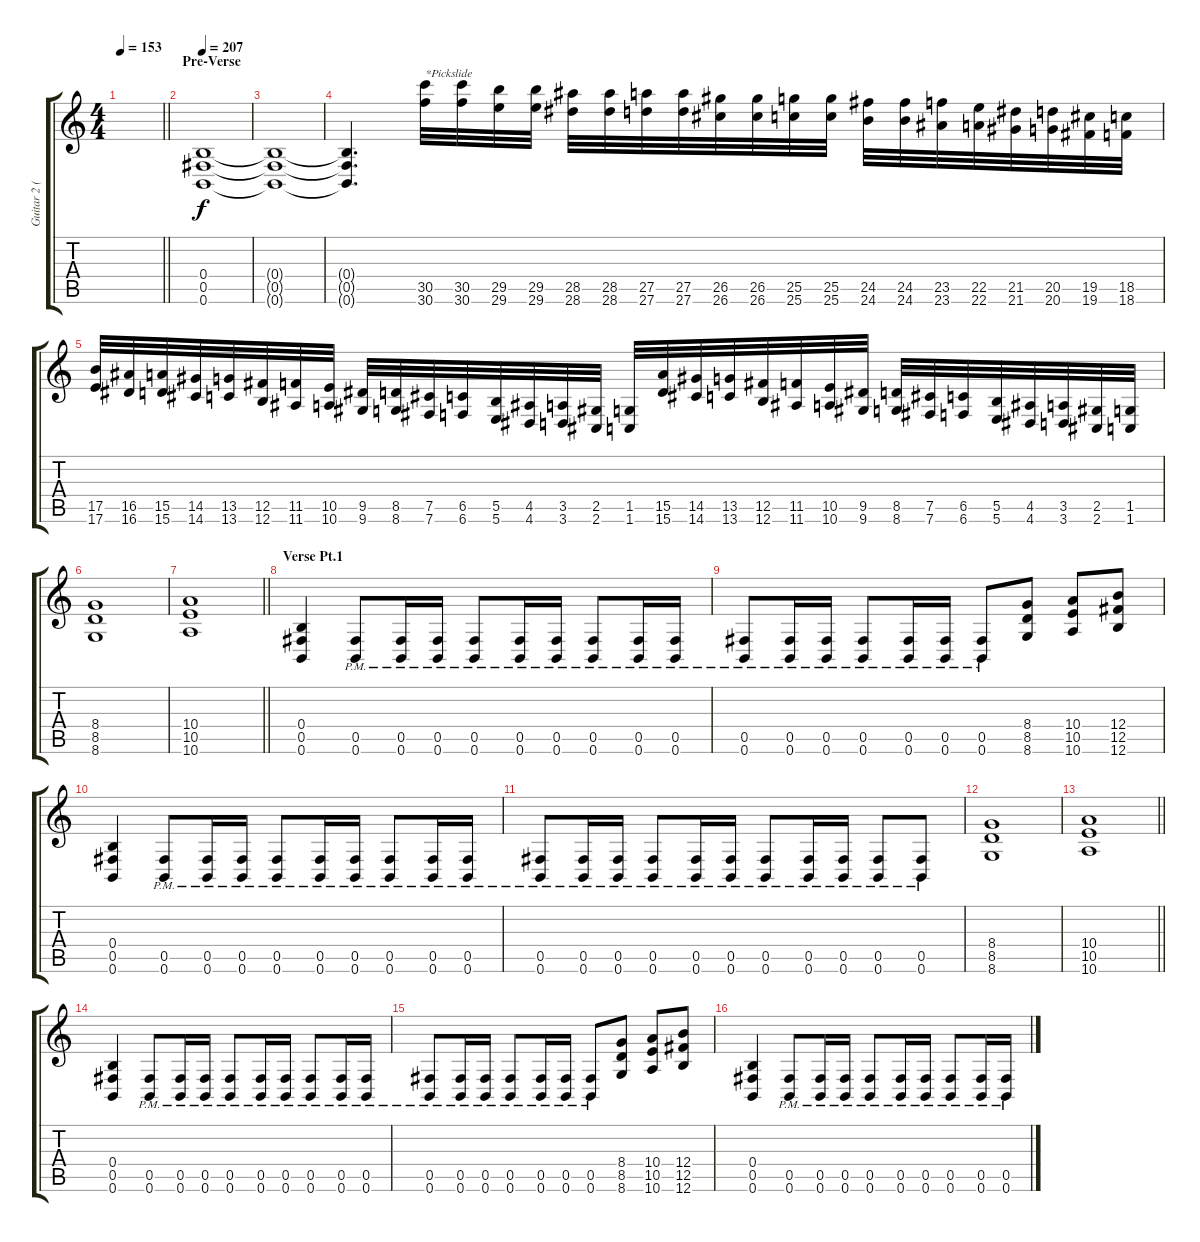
\track ("Guitar 2 (Distortion)" "Guitar 2 (") {instrument distortionguitar}
\staff {score tabs}
\tuning (Db4 Ab3 E3 B2 Gb2 B1) {hide}
\ts (4 4)
\tempo 153
\clef g2
\barLineRight lightlight
\ks c
|
\section ("" "Pre-Verse")
\tempo 207
(0.4 0.5 0.6).1 |
(0.4{t} 0.5{t} 0.6{t}).1 |
(0.4{t} 0.5{t} 0.6{t}).4{d} (30.5 30.6).32{txt "*Pickslide"} (30.5 30.6).32 (29.5 29.6).32 (29.5 29.6).32 (28.5 28.6).32 (28.5 28.6).32 (27.5 27.6).32 (27.5 27.6).32 (26.5 26.6).32 (26.5 26.6).32 (25.5 25.6).32 (25.5 25.6).32 (24.5 24.6).32 (24.5 24.6).32 (23.5 23.6).32 (22.5 22.6).32 (21.5 21.6).32 (20.5 20.6).32 (19.5 19.6).32 (18.5 18.6).32 |
(17.5 17.6).32 (16.5 16.6).32 (15.5 15.6).32 (14.5 14.6).32 (13.5 13.6).32 (12.5 12.6).32 (11.5 11.6).32 (10.5 10.6).32 (9.5 9.6).32 (8.5 8.6).32 (7.5 7.6).32 (6.5 6.6).32 (5.5 5.6).32 (4.5 4.6).32 (3.5 3.6).32 (2.5 2.6).32 (1.5 1.6).32 (15.5 15.6).32 (14.5 14.6).32 (13.5 13.6).32 (12.5 12.6).32 (11.5 11.6).32 (10.5 10.6).32 (9.5 9.6).32 (8.5 8.6).32 (7.5 7.6).32 (6.5 6.6).32 (5.5 5.6).32 (4.5 4.6).32 (3.5 3.6).32 (2.5 2.6).32 (1.5 1.6).32 |
(8.4 8.5 8.6).1 |
\barLineRight lightlight
(10.4 10.5 10.6).1 |
\section ("" "Verse Pt.1")
(0.4 0.5 0.6).4 (0.5{pm} 0.6{pm}).8 (0.5{pm} 0.6{pm}).16 (0.5{pm} 0.6{pm}).16 (0.5{pm} 0.6{pm}).8 (0.5{pm} 0.6{pm}).16 (0.5{pm} 0.6{pm}).16 (0.5{pm} 0.6{pm}).8 (0.5{pm} 0.6{pm}).16 (0.5{pm} 0.6{pm}).16 |
(0.5{pm} 0.6{pm}).8 (0.5{pm} 0.6{pm}).16 (0.5{pm} 0.6{pm}).16 (0.5{pm} 0.6{pm}).8 (0.5{pm} 0.6{pm}).16 (0.5{pm} 0.6{pm}).16 (0.5{pm} 0.6{pm}).8 (8.4 8.5 8.6).8 (10.4 10.5 10.6).8 (12.4 12.5 12.6).8 |
(0.4 0.5 0.6).4 (0.5{pm} 0.6{pm}).8 (0.5{pm} 0.6{pm}).16 (0.5{pm} 0.6{pm}).16 (0.5{pm} 0.6{pm}).8 (0.5{pm} 0.6{pm}).16 (0.5{pm} 0.6{pm}).16 (0.5{pm} 0.6{pm}).8 (0.5{pm} 0.6{pm}).16 (0.5{pm} 0.6{pm}).16 |
(0.5{pm} 0.6{pm}).8 (0.5{pm} 0.6{pm}).16 (0.5{pm} 0.6{pm}).16 (0.5{pm} 0.6{pm}).8 (0.5{pm} 0.6{pm}).16 (0.5{pm} 0.6{pm}).16 (0.5{pm} 0.6{pm}).8 (0.5{pm} 0.6{pm}).16 (0.5{pm} 0.6{pm}).16 (0.5{pm} 0.6{pm}).8 (0.5{pm} 0.6{pm}).8 |
(8.4 8.5 8.6).1 |
\barLineRight lightlight
(10.4 10.5 10.6).1 |
(0.4 0.5 0.6).4 (0.5{pm} 0.6{pm}).8 (0.5{pm} 0.6{pm}).16 (0.5{pm} 0.6{pm}).16 (0.5{pm} 0.6{pm}).8 (0.5{pm} 0.6{pm}).16 (0.5{pm} 0.6{pm}).16 (0.5{pm} 0.6{pm}).8 (0.5{pm} 0.6{pm}).16 (0.5{pm} 0.6{pm}).16 |
(0.5{pm} 0.6{pm}).8 (0.5{pm} 0.6{pm}).16 (0.5{pm} 0.6{pm}).16 (0.5{pm} 0.6{pm}).8 (0.5{pm} 0.6{pm}).16 (0.5{pm} 0.6{pm}).16 (0.5{pm} 0.6{pm}).8 (8.4 8.5 8.6).8 (10.4 10.5 10.6).8 (12.4 12.5 12.6).8 |
(0.4 0.5 0.6).4 (0.5{pm} 0.6{pm}).8 (0.5{pm} 0.6{pm}).16 (0.5{pm} 0.6{pm}).16 (0.5{pm} 0.6{pm}).8 (0.5{pm} 0.6{pm}).16 (0.5{pm} 0.6{pm}).16 (0.5{pm} 0.6{pm}).8 (0.5{pm} 0.6{pm}).16 (0.5{pm} 0.6{pm}).16
